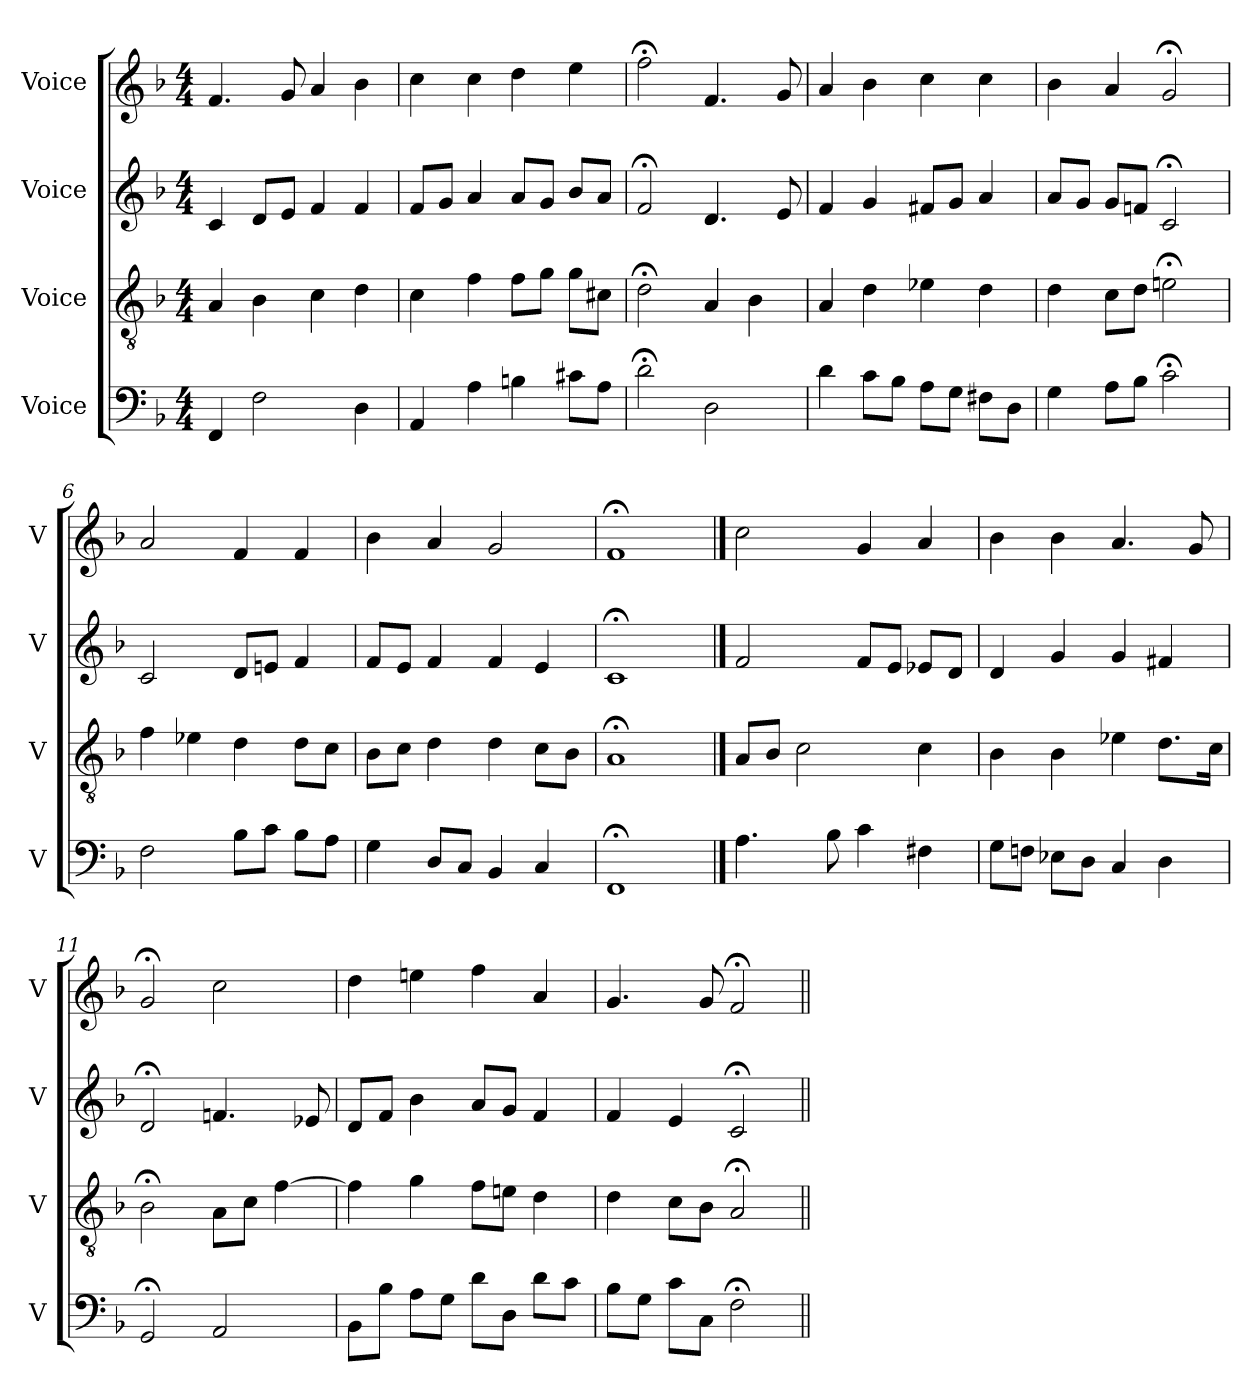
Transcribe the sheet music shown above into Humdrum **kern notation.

**kern	**kern	**kern	**kern
*part4	*part3	*part2	*part1
*staff4	*staff3	*staff2	*staff1
*I"Voice	*I"Voice	*I"Voice	*I"Voice
*I'V	*I'V	*I'V	*I'V
*clefF4	*clefGv2	*clefG2	*clefG2
*k[b-]	*k[b-]	*k[b-]	*k[b-]
*M4/4	*M4/4	*M4/4	*M4/4
*MM100	*MM100	*MM100	*MM100
=1	=1	=1	=1
4FF/	4A/	4c/	4.f/
2F\	4B-\	8d/L	.
.	.	8e/J	8g/
.	4c\	4f/	4a/
4D\	4d\	4f/	4b-\
=2	=2	=2	=2
4AA/	4c\	8f/L	4cc\
.	.	8g/J	.
4A\	4f\	4a/	4cc\
4Bn\	8f\L	8a/L	4dd\
.	8g\J	8g/J	.
8c#X\L	8g\L	8b-/L	4ee\
8A\J	8c#X\J	8a/J	.
=3	=3	=3	=3
2d;\	2d;\	2f;/	2ff;\
2D\	4A/	4.d/	4.f/
.	4B-\	.	.
.	.	8e/	8g/
=4	=4	=4	=4
4d\	4A/	4f/	4a/
8c\L	4d\	4g/	4b-\
8B-\J	.	.	.
8A\L	4e-X\	8f#X/L	4cc\
8G\J	.	8g/J	.
8F#X\L	4d\	4a/	4cc\
8D\J	.	.	.
=5	=5	=5	=5
4G\	4d\	8a/L	4b-\
.	.	8g/J	.
8A\L	8c\L	8g/L	4a/
8B-\J	8d\J	8fn/J	.
2c;\	2en;\	2c;/	2g;/
!!LO:LB:g=z
=6	=6	=6	=6
2F\	4f\	2c/	2a/
.	4e-X\	.	.
8B-\L	4d\	8d/L	4f/
8c\J	.	8en/J	.
8B-\L	8d\L	4f/	4f/
8A\J	8c\J	.	.
=7	=7	=7	=7
4G\	8B-\L	8f/L	4b-\
.	8c\J	8e/J	.
8D/L	4d\	4f/	4a/
8C/J	.	.	.
4BB-/	4d\	4f/	2g/
4C/	8c\L	4e/	.
.	8B-\J	.	.
=8	=8	=8	=8
1FF;	1A;	1c;	1f;
==9	==9	==9	==9
4.A\	8A/L	2f/	2cc\
.	8B-/J	.	.
.	2c\	.	.
8B-\	.	.	.
4c\	.	8f/L	4g/
.	.	8e/J	.
4F#X\	4c\	8e-X/L	4a/
.	.	8d/J	.
=10	=10	=10	=10
8G\L	4B-\	4d/	4b-\
8Fn\J	.	.	.
8E-X\L	4B-\	4g/	4b-\
8D\J	.	.	.
4C/	4e-X\	4g/	4.a/
4D\	8.d\L	4f#X/	.
.	.	.	8g/
.	16c\Jk	.	.
!!LO:LB:g=z
=11	=11	=11	=11
2GG;/	2B-;\	2d;/	2g;/
2AA/	8A\L	4.fn/	2cc\
.	8c\J	.	.
.	[4f\	.	.
.	.	8e-X/	.
=12	=12	=12	=12
8BB-\L	4f\]	8d/L	4dd\
8B-\J	.	8f/J	.
8A\L	4g\	4b-\	4een\
8G\J	.	.	.
8d\L	8f\L	8a/L	4ff\
8D\J	8en\J	8g/J	.
8d\L	4d\	4f/	4a/
8c\J	.	.	.
=13	=13	=13	=13
8B-\L	4d\	4f/	4.g/
8G\J	.	.	.
8c\L	8c\L	4e/	.
8C\J	8B-\J	.	8g/
2F;\	2A;/	2c;/	2f;/
=||	=||	=||	=||
*-	*-	*-	*-
